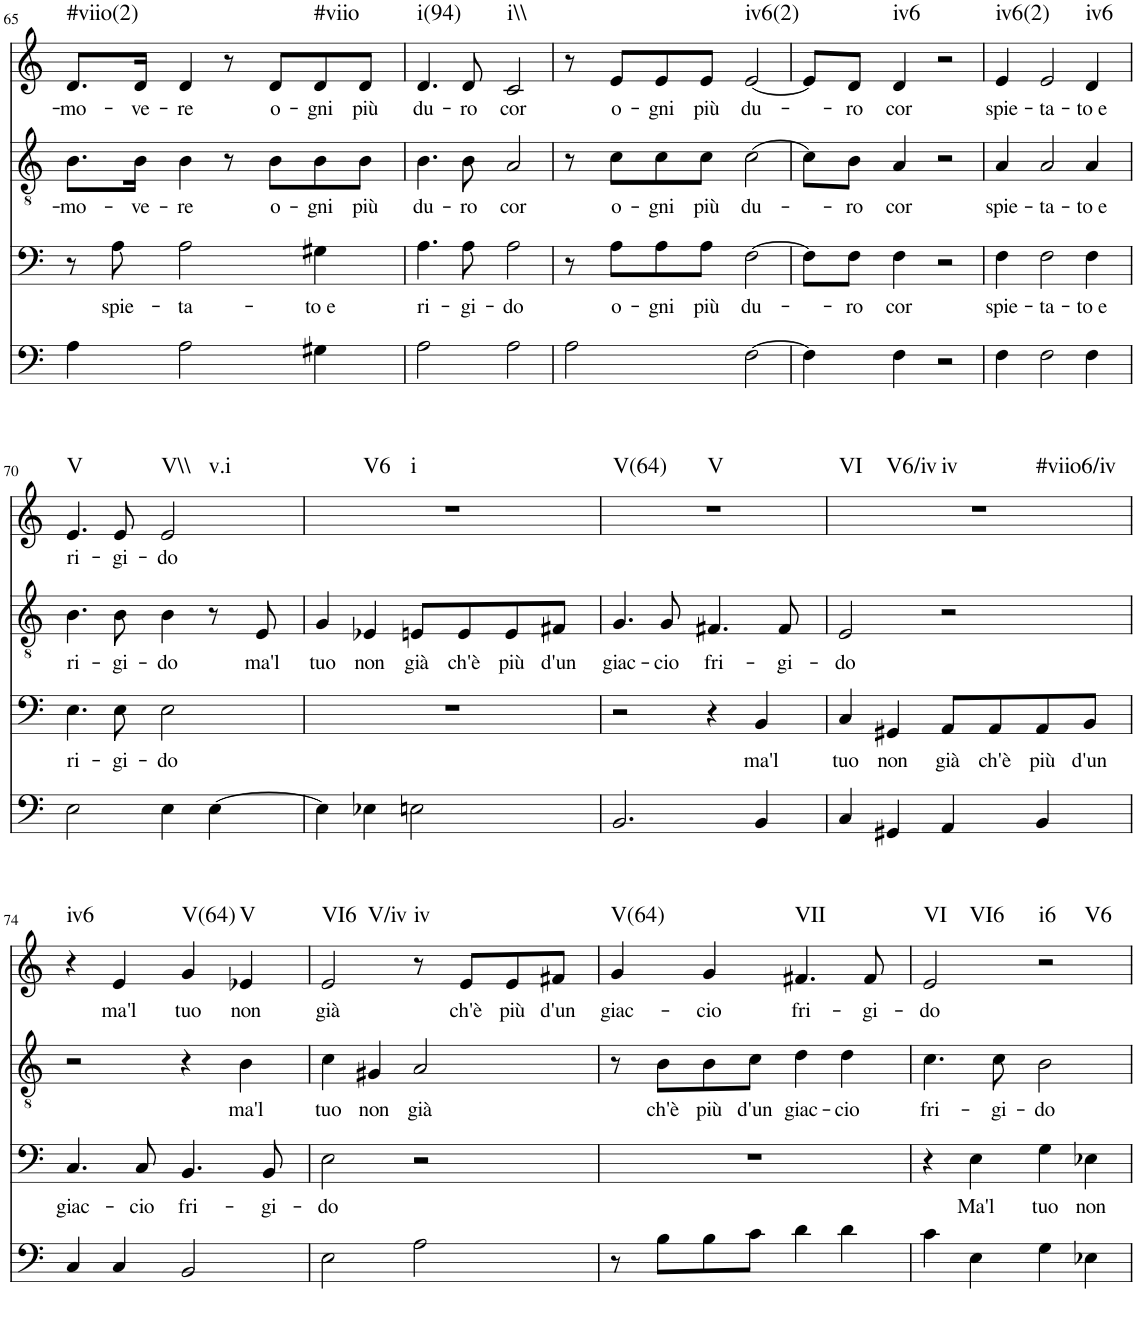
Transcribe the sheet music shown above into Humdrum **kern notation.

**kern	**kern	**text	**kern	**text	**kern	**text	**harte
*part4	*part3	*part3	*part2	*part2	*part1	*part1	*part1
*staff4	*staff3	*staff3	*staff2	*staff2	*staff1	*staff1	*
*I"unbenannt4	*I"unbenannt3	*	*I"unbenannt2	*	*I"unbenannt1	*	*
!!LO:PB:g=z
*clefF4	*clefF4	*	*clefGv2	*	*clefG2	*	*
*k[]	*k[]	*	*k[]	*	*k[]	*	*
*M4/4	*M4/4	*	*M4/4	*	*M4/4	*	*
=65	=65	=65	=65	=65	=65	=65	=65
!	!	!	!	!LO:LY:b	!	!LO:LY:b	!LO:H:kt=#viio(2)
4A\	8r	.	8.B\L	mo-	8.d/L	mo-	N
!	!	!LO:LY:b	!	!	!	!	!
.	8A\	spie-	.	.	.	.	.
!	!	!	!	!LO:LY:b	!	!LO:LY:b	!
.	.	.	16B\Jk	ve-	16d/Jk	ve-	.
!	!	!LO:LY:b	!	!LO:LY:b	!	!LO:LY:b	!
2A\	2A\	ta-	4B\	re	4d/	re	.
.	.	.	8r	.	8r	.	.
!	!	!	!	!LO:LY:b	!	!LO:LY:b	!
.	.	.	8B\L	o-	8d/L	o-	.
!	!	!LO:LY:b	!	!LO:LY:b	!	!LO:LY:b	!LO:H:kt=#viio
4G#X\	4G#X\	to e	8B\	gni	8d/	gni	N
!	!	!	!	!LO:LY:b	!	!LO:LY:b	!
.	.	.	8B\J	più	8d/J	più	.
=66	=66	=66	=66	=66	=66	=66	=66
!	!	!LO:LY:b	!	!LO:LY:b	!	!LO:LY:b	!LO:H:kt=i(94)
2A\	4.A\	ri-	4.B\	du-	4.d/	du-	N
!	!	!LO:LY:b	!	!LO:LY:b	!	!LO:LY:b	!
.	8A\	gi-	8B\	ro	8d/	ro	.
!	!	!LO:LY:b	!	!LO:LY:b	!	!LO:LY:b	!LO:H:kt=i\\
2A\	2A\	do	2A/	cor	2c/	cor	N
=67	=67	=67	=67	=67	=67	=67	=67
2A\	8r	.	8r	.	8r	.	.
!	!	!LO:LY:b	!	!LO:LY:b	!	!LO:LY:b	!
.	8A\L	o-	8c\L	o-	8e/L	o-	.
!	!	!LO:LY:b	!	!LO:LY:b	!	!LO:LY:b	!
.	8A\	gni	8c\	gni	8e/	gni	.
!	!	!LO:LY:b	!	!LO:LY:b	!	!LO:LY:b	!
.	8A\J	più	8c\J	più	8e/J	più	.
!	!	!LO:LY:b	!	!LO:LY:b	!	!LO:LY:b	!LO:H:kt=iv6(2)
[2F\	[2F\	du-	[2c\	du-	[2e/	du-	N
=68	=68	=68	=68	=68	=68	=68	=68
4F\]	8F\L]	.	8c\L]	.	8e/L]	.	.
!	!	!LO:LY:b	!	!LO:LY:b	!	!LO:LY:b	!
.	8F\J	ro	8B\J	ro	8d/J	ro	.
!	!	!LO:LY:b	!	!LO:LY:b	!	!LO:LY:b	!LO:H:kt=iv6
4F\	4F\	cor	4A/	cor	4d/	cor	N
2r	2r	.	2r	.	2r	.	.
=69	=69	=69	=69	=69	=69	=69	=69
!	!	!LO:LY:b	!	!LO:LY:b	!	!LO:LY:b	!LO:H:kt=iv6(2)
4F\	4F\	spie-	4A/	spie-	4e/	spie-	N
!	!	!LO:LY:b	!	!LO:LY:b	!	!LO:LY:b	!
2F\	2F\	ta-	2A/	ta-	2e/	ta-	.
!	!	!LO:LY:b	!	!LO:LY:b	!	!LO:LY:b	!LO:H:kt=iv6
4F\	4F\	to e	4A/	to e	4d/	to e	N
!!LO:LB:g=z
=70	=70	=70	=70	=70	=70	=70	=70
!	!	!LO:LY:b	!	!LO:LY:b	!	!LO:LY:b	!LO:H:kt=V
2E\	4.E\	ri-	4.B\	ri-	4.e/	ri-	N
!	!	!LO:LY:b	!	!LO:LY:b	!	!LO:LY:b	!
.	8E\	gi-	8B\	gi-	8e/	gi-	.
!	!	!LO:LY:b	!	!LO:LY:b	!	!LO:LY:b	!LO:H:n=1:kt=V\\
!	!	!	!	!	!	!	!LO:H:n=2:kt=v.i
4E\	2E\	do	4B\	do	2e/	do	N N
[4E\	.	.	8r	.	.	.	.
!	!	!	!	!LO:LY:b	!	!	!
.	.	.	8E/	ma'l	.	.	.
=71	=71	=71	=71	=71	=71	=71	=71
!	!	!	!	!LO:LY:b	!	!	!LO:H:n=1:kt=V6
!	!	!	!	!	!	!	!LO:H:n=2:kt=i
4E\]	1r	.	4G/	tuo	1r	.	N N
!	!	!	!	!LO:LY:b	!	!	!
4E-X\	.	.	4E-X/	non	.	.	.
!	!	!	!	!LO:LY:b	!	!	!
2En\	.	.	8En/L	già	.	.	.
!	!	!	!	!LO:LY:b	!	!	!
.	.	.	8E/	ch'è	.	.	.
!	!	!	!	!LO:LY:b	!	!	!
.	.	.	8E/	più	.	.	.
!	!	!	!	!LO:LY:b	!	!	!
.	.	.	8F#X/J	d'un	.	.	.
=72	=72	=72	=72	=72	=72	=72	=72
!	!	!	!	!LO:LY:b	!	!	!LO:H:n=1:kt=V(64)
!	!	!	!	!	!	!	!LO:H:n=2:kt=V
2.BB/	2r	.	4.G/	giac-	1r	.	N N
!	!	!	!	!LO:LY:b	!	!	!
.	.	.	8G/	cio	.	.	.
!	!	!	!	!LO:LY:b	!	!	!
.	4r	.	4.F#X/	fri-	.	.	.
!	!	!LO:LY:b	!	!	!	!	!
4BB/	4BB/	ma'l	.	.	.	.	.
!	!	!	!	!LO:LY:b	!	!	!
.	.	.	8F#/	gi-	.	.	.
=73	=73	=73	=73	=73	=73	=73	=73
!	!	!LO:LY:b	!	!LO:LY:b	!	!	!LO:H:n=1:kt=VI
!	!	!	!	!	!	!	!LO:H:n=2:kt=V6/iv
!	!	!	!	!	!	!	!LO:H:n=3:kt=iv
!	!	!	!	!	!	!	!LO:H:n=4:kt=#viio6/iv
4C/	4C/	tuo	2E/	do	1r	.	N N N N
!	!	!LO:LY:b	!	!	!	!	!
4GG#X/	4GG#X/	non	.	.	.	.	.
!	!	!LO:LY:b	!	!	!	!	!
4AA/	8AA/L	già	2r	.	.	.	.
!	!	!LO:LY:b	!	!	!	!	!
.	8AA/	ch'è	.	.	.	.	.
!	!	!LO:LY:b	!	!	!	!	!
4BB/	8AA/	più	.	.	.	.	.
!	!	!LO:LY:b	!	!	!	!	!
.	8BB/J	d'un	.	.	.	.	.
!!LO:LB:g=z
=74	=74	=74	=74	=74	=74	=74	=74
!	!	!LO:LY:b	!	!	!	!	!LO:H:kt=iv6
4C/	4.C/	giac-	2r	.	4r	.	N
!	!	!	!	!	!	!LO:LY:b	!
4C/	.	.	.	.	4e/	ma'l	.
!	!	!LO:LY:b	!	!	!	!	!
.	8C/	cio	.	.	.	.	.
!	!	!LO:LY:b	!	!	!	!LO:LY:b	!LO:H:kt=V(64)
2BB/	4.BB/	fri-	4r	.	4g/	tuo	N
!	!	!	!	!LO:LY:b	!	!LO:LY:b	!LO:H:kt=V
.	.	.	4B\	ma'l	4e-X/	non	N
!	!	!LO:LY:b	!	!	!	!	!
.	8BB/	gi-	.	.	.	.	.
=75	=75	=75	=75	=75	=75	=75	=75
!	!	!LO:LY:b	!	!LO:LY:b	!	!LO:LY:b	!LO:H:n=1:kt=VI6
!	!	!	!	!	!	!	!LO:H:n=2:kt=V/iv
2E\	2E\	do	4c\	tuo	2e/	già	N N
!	!	!	!	!LO:LY:b	!	!	!
.	.	.	4G#X/	non	.	.	.
!	!	!	!	!LO:LY:b	!	!	!LO:H:kt=iv
2A\	2r	.	2A/	già	8r	.	N
!	!	!	!	!	!	!LO:LY:b	!
.	.	.	.	.	8e/L	ch'è	.
!	!	!	!	!	!	!LO:LY:b	!
.	.	.	.	.	8e/	più	.
!	!	!	!	!	!	!LO:LY:b	!
.	.	.	.	.	8f#X/J	d'un	.
=76	=76	=76	=76	=76	=76	=76	=76
!	!	!	!	!	!	!LO:LY:b	!LO:H:kt=V(64)
8r	1r	.	8r	.	4g/	giac-	N
!	!	!	!	!LO:LY:b	!	!	!
8B\L	.	.	8B\L	ch'è	.	.	.
!	!	!	!	!LO:LY:b	!	!LO:LY:b	!
8B\	.	.	8B\	più	4g/	cio	.
!	!	!	!	!LO:LY:b	!	!	!
8c\J	.	.	8c\J	d'un	.	.	.
!	!	!	!	!LO:LY:b	!	!LO:LY:b	!LO:H:kt=VII
4d\	.	.	4d\	giac-	4.f#X/	fri-	N
!	!	!	!	!LO:LY:b	!	!	!
4d\	.	.	4d\	cio	.	.	.
!	!	!	!	!	!	!LO:LY:b	!
.	.	.	.	.	8f#/	gi-	.
=77	=77	=77	=77	=77	=77	=77	=77
!	!	!	!	!LO:LY:b	!	!LO:LY:b	!LO:H:n=1:kt=VI
!	!	!	!	!	!	!	!LO:H:n=2:kt=VI6
4c\	4r	.	4.c\	fri-	2e/	do	N N
!	!	!LO:LY:b	!	!	!	!	!
4E\	4E\	Ma'l	.	.	.	.	.
!	!	!	!	!LO:LY:b	!	!	!
.	.	.	8c\	gi-	.	.	.
!	!	!LO:LY:b	!	!LO:LY:b	!	!	!LO:H:n=1:kt=i6
!	!	!	!	!	!	!	!LO:H:n=2:kt=V6
4G\	4G\	tuo	2B\	do	2r	.	N N
!	!	!LO:LY:b	!	!	!	!	!
4E-X\	4E-X\	non	.	.	.	.	.
=	=	=	=	=	=	=	=
*-	*-	*-	*-	*-	*-	*-	*-
